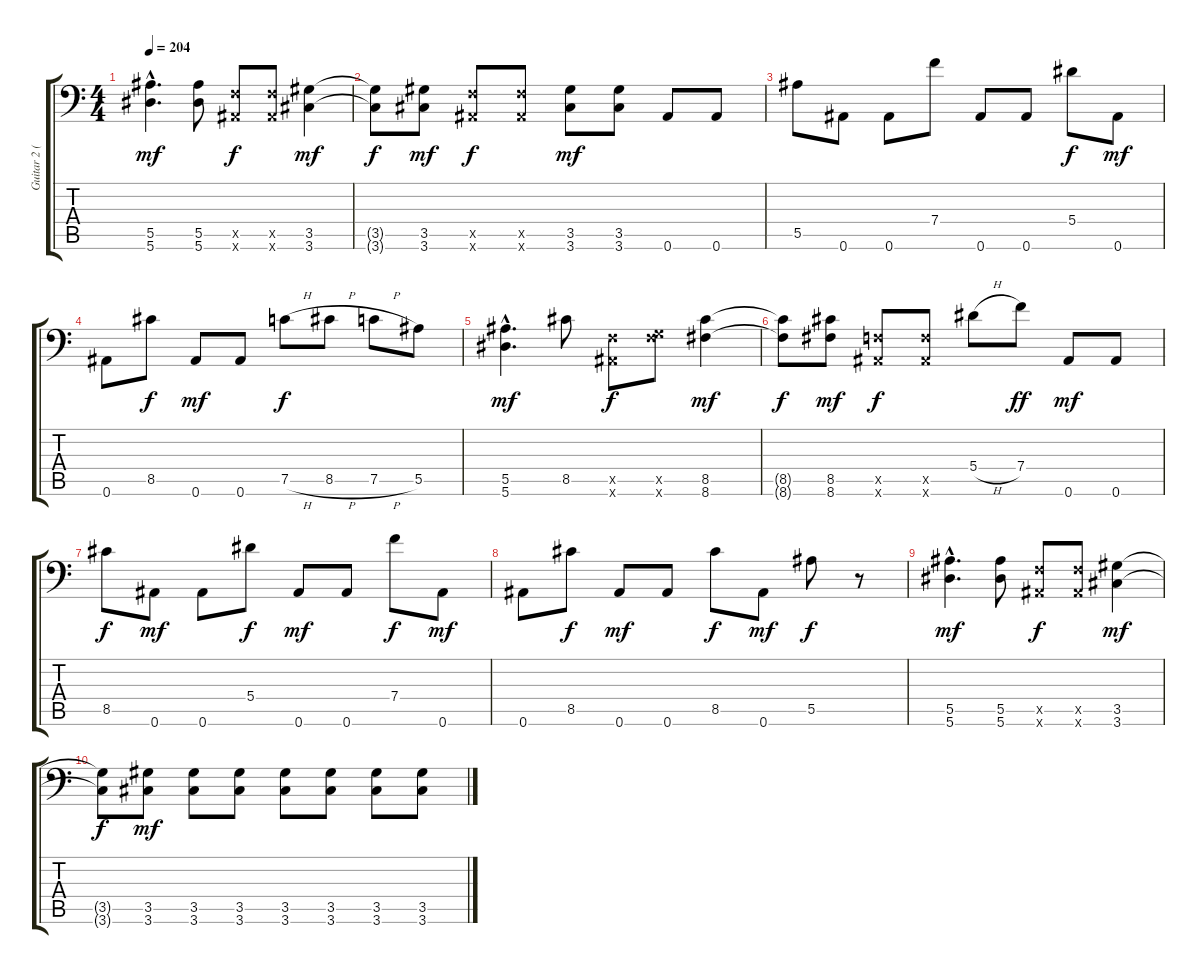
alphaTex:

\track ("Guitar 2 (Lead)" "Guitar 2 (") {instrument distortionguitar}
\staff {score tabs}
\tuning (C4 G3 Eb3 Bb2 F2 Bb1) {hide}
\ts (4 4)
\tempo 204
\clef f4
\ks c
(5.5{hac} 5.6{hac}).4{d dy mf} (5.5 5.6).8 (0.5{x} 0.6{x}).8{dy f} (0.5{x} 0.6{x}).8 (3.5 3.6).4{dy mf} |
(3.5{t} 3.6{t}).8{dy f} (3.5 3.6).8{dy mf} (0.5{x} 0.6{x}).8{dy f} (0.5{x} 0.6{x}).8 (3.5 3.6).8{dy mf} (3.5 3.6).8 0.6.8 0.6.8 |
5.5.8 0.6.8 0.6.8 7.4.8 0.6.8 0.6.8 5.4.8{dy f} 0.6.8{dy mf} |
0.6.8 8.5.8{dy f} 0.6.8{dy mf} 0.6.8 7.5{h}.8{dy f} 8.5{h}.8 7.5{h}.8 5.5.8 |
(5.5{hac} 5.6{hac}).4{d dy mf} 8.5.8 (0.5{x} 0.6{x}).8{dy f} (0.5{x} 9.6{x}).8 (8.5 8.6).4{dy mf} |
(8.5{t} 8.6{t}).8{dy f} (8.5 8.6).8{dy mf} (0.5{x} 0.6{x}).8{dy f} (0.5{x} 0.6{x}).8 5.4{h}.8 7.4.8{dy ff} 0.6.8{dy mf} 0.6.8 |
8.5.8{dy f} 0.6.8{dy mf} 0.6.8 5.4.8{dy f} 0.6.8{dy mf} 0.6.8 7.4.8{dy f} 0.6.8{dy mf} |
0.6.8 8.5.8{dy f} 0.6.8{dy mf} 0.6.8 8.5.8{dy f} 0.6.8{dy mf} 5.5.8{dy f} r.8 |
(5.5{hac} 5.6{hac}).4{d dy mf} (5.5 5.6).8 (0.5{x} 0.6{x}).8{dy f} (0.5{x} 0.6{x}).8 (3.5 3.6).4{dy mf} |
(3.5{t} 3.6{t}).8{dy f} (3.5 3.6).8{dy mf} (3.5 3.6).8 (3.5 3.6).8 (3.5 3.6).8 (3.5 3.6).8 (3.5 3.6).8 (3.5 3.6).8
